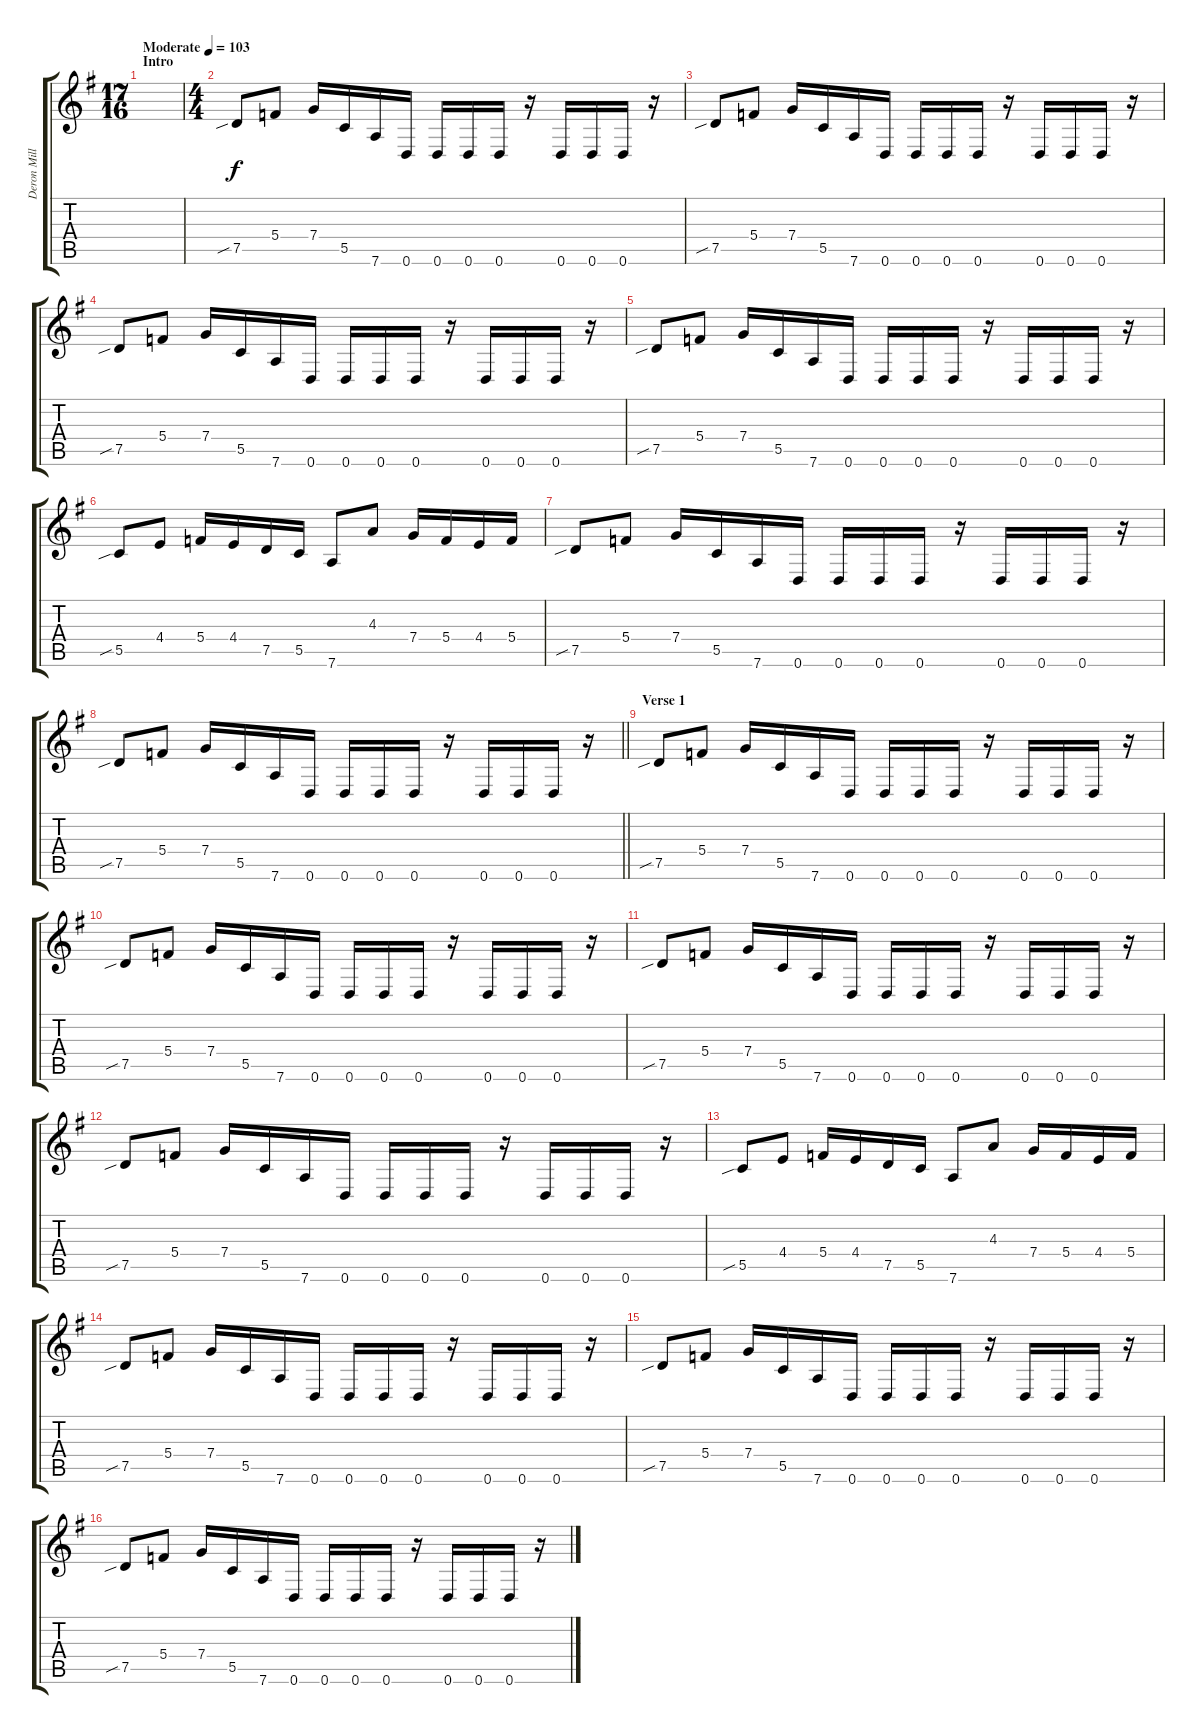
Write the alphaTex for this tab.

\track ("Deron Miller" "Deron Mill") {instrument overdrivenguitar}
\staff {score tabs}
\tuning (D4 A3 F3 C3 G2 D2) {hide}
\ts (17 16)
\section ("" "Intro")
\tempo (103 "Moderate")
\clef g2
\ks g
|
\ts (4 4)
7.5{sib}.8 5.4.8 7.4.16 5.5.16 7.6.16 0.6.16 0.6.16 0.6.16 0.6.16 r.16 0.6.16 0.6.16 0.6.16 r.16 |
7.5{sib}.8 5.4.8 7.4.16 5.5.16 7.6.16 0.6.16 0.6.16 0.6.16 0.6.16 r.16 0.6.16 0.6.16 0.6.16 r.16 |
7.5{sib}.8 5.4.8 7.4.16 5.5.16 7.6.16 0.6.16 0.6.16 0.6.16 0.6.16 r.16 0.6.16 0.6.16 0.6.16 r.16 |
7.5{sib}.8 5.4.8 7.4.16 5.5.16 7.6.16 0.6.16 0.6.16 0.6.16 0.6.16 r.16 0.6.16 0.6.16 0.6.16 r.16 |
5.5{sib}.8 4.4.8 5.4.16 4.4.16 7.5.16 5.5.16 7.6.8 4.3.8 7.4.16 5.4.16 4.4.16 5.4.16 |
7.5{sib}.8 5.4.8 7.4.16 5.5.16 7.6.16 0.6.16 0.6.16 0.6.16 0.6.16 r.16 0.6.16 0.6.16 0.6.16 r.16 |
\barLineRight lightlight
7.5{sib}.8 5.4.8 7.4.16 5.5.16 7.6.16 0.6.16 0.6.16 0.6.16 0.6.16 r.16 0.6.16 0.6.16 0.6.16 r.16 |
\section ("" "Verse 1")
7.5{sib}.8 5.4.8 7.4.16 5.5.16 7.6.16 0.6.16 0.6.16 0.6.16 0.6.16 r.16 0.6.16 0.6.16 0.6.16 r.16 |
7.5{sib}.8 5.4.8 7.4.16 5.5.16 7.6.16 0.6.16 0.6.16 0.6.16 0.6.16 r.16 0.6.16 0.6.16 0.6.16 r.16 |
7.5{sib}.8 5.4.8 7.4.16 5.5.16 7.6.16 0.6.16 0.6.16 0.6.16 0.6.16 r.16 0.6.16 0.6.16 0.6.16 r.16 |
7.5{sib}.8 5.4.8 7.4.16 5.5.16 7.6.16 0.6.16 0.6.16 0.6.16 0.6.16 r.16 0.6.16 0.6.16 0.6.16 r.16 |
5.5{sib}.8 4.4.8 5.4.16 4.4.16 7.5.16 5.5.16 7.6.8 4.3.8 7.4.16 5.4.16 4.4.16 5.4.16 |
7.5{sib}.8 5.4.8 7.4.16 5.5.16 7.6.16 0.6.16 0.6.16 0.6.16 0.6.16 r.16 0.6.16 0.6.16 0.6.16 r.16 |
7.5{sib}.8 5.4.8 7.4.16 5.5.16 7.6.16 0.6.16 0.6.16 0.6.16 0.6.16 r.16 0.6.16 0.6.16 0.6.16 r.16 |
7.5{sib}.8 5.4.8 7.4.16 5.5.16 7.6.16 0.6.16 0.6.16 0.6.16 0.6.16 r.16 0.6.16 0.6.16 0.6.16 r.16
